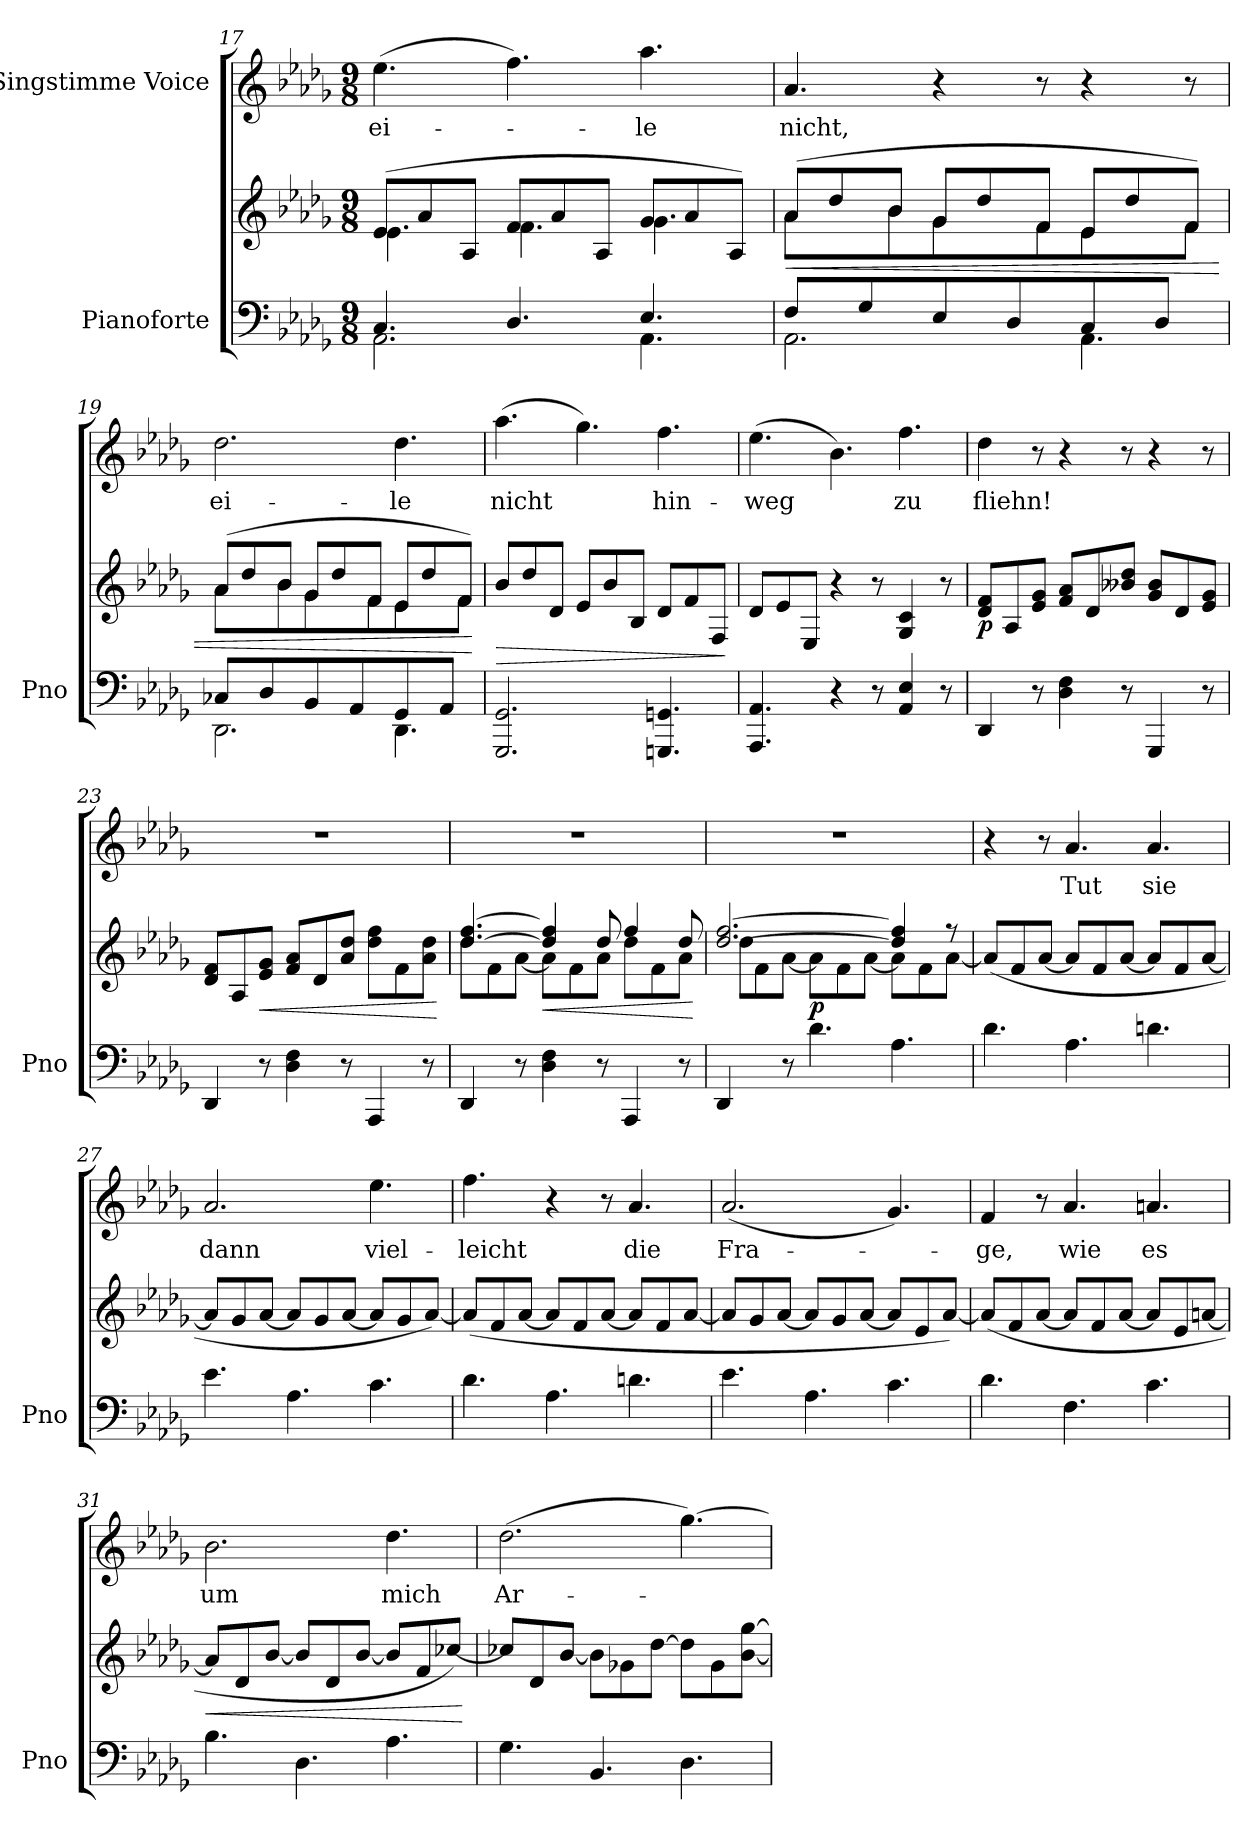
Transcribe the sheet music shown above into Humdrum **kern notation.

**kern	**kern	**dynam	**kern	**text
*part2	*part2	*part2	*part1	*part1
*staff3	*staff2	*staff2/3	*staff1	*staff1
*I"Pianoforte	*	*	*I"Singstimme Voice	*
*I'Pno	*	*	*	*
*clefF4	*clefG2	*	*clefG2	*
*k[b-e-a-d-g-]	*k[b-e-a-d-g-]	*	*k[b-e-a-d-g-]	*
*M9/8	*M9/8	*	*M9/8	*
=17	=17	=17	=17	=17
*^	*	*	*	*
!	!	!LO:TX:b:i:t=cresc.	!	!	!
!	!	!LO:N:head=solid	!	!	!LO:LY:b
*	*	*^	*	*	*
4.C/	2.AA-\	(8e-/L	4.e-\	.	(4.ee-\	ei-
.	.	8a-/	.	.	.	.
.	.	8A-/J	.	.	.	.
!	!	!LO:N:head=solid	!	!	!	!
4.D-/	.	8f/L	4.f\	.	4.ff\)	.
.	.	8a-/	.	.	.	.
.	.	8A-/J	.	.	.	.
!	!	!LO:N:head=solid	!	!	!	!LO:LY:b
4.E-/	4.AA-\	8g-/L	4.g-\	.	4.aa-\	-le
.	.	8a-/	.	.	.	.
.	.	8A-/J)	.	.	.	.
=18	=18	=18	=18	=18	=18	=18
*Xtuplet	*	*	*	*	*	*
!	!	!	!	!LO:HP:b	!	!LO:LY:b
16%3F/L	2.AA-\	(8a-/L	8a-\L	<	4.a-/	nicht,
.	.	8dd-/	8ryy	.	.	.
16%3G-/	.	.	.	.	.	.
.	.	8b-/J	8b-\	.	.	.
16%3E-/	.	8g-/L	8g-\	.	4r	.
.	.	8dd-/	8ryy	.	.	.
16%3D-/	.	.	.	.	.	.
.	.	8f/J	8f\	.	8r	.
!LO:N:head=solid	!	!	!	!	!	!
16%3C/	4.AA-\	8e-/L	8e-\	.	4r	.
.	.	8dd-/	8ryy	.	.	.
16%3D-/J	.	.	.	.	.	.
.	.	8f/J)	8f\J	.	8r	.
!!LO:LB:g=z
=19	=19	=19	=19	=19	=19	=19
!	!	!	!	!	!	!LO:LY:b
16%3C-X/L	2.DD-\	(8a-/L	8a-\L	.	2.dd-\	ei-
.	.	8dd-/	8ryy	.	.	.
16%3D-/	.	.	.	.	.	.
.	.	8b-/J	8b-\	.	.	.
16%3BB-/	.	8g-/L	8g-\	.	.	.
.	.	8dd-/	8ryy	.	.	.
16%3AA-/	.	.	.	.	.	.
.	.	8f/J	8f\	.	.	.
!LO:N:head=solid	!	!	!	!	!	!LO:LY:b
16%3GG-/	4.DD-\	8e-/L	8e-\	.	4.dd-\	-le
.	.	8dd-/	8ryy	.	.	.
16%3AA-/J	.	.	.	.	.	.
.	.	8f/J)	8f\J	.	.	.
*v	*v	*	*	*	*	*
*	*v	*v	*	*	*
.	.	[	.	.
!!LO:LB:g=z
=20	=20	=20	=20	=20
!	!	!LO:HP:b	!	!LO:LY:b
2.GGG-/ 2.GG-/	8b-/L	>	(4.aa-\	nicht
.	8dd-/	.	.	.
.	8d-/J	.	.	.
.	8e-/L	.	4.gg-\)	.
.	8b-/	.	.	.
.	8B-/J	.	.	.
!	!	!	!	!LO:LY:b
4.GGGn/ 4.GGn/	8d-/L	.	4.ff\	hin-
.	8f/	.	.	.
.	8F/J	.	.	.
.	.	]	.	.
=21	=21	=21	=21	=21
!	!	!	!	!LO:LY:b
4.AAA-/ 4.AA-/	8d-/L	.	(4.ee-\	-weg
.	8e-/	.	.	.
.	8E-/J	.	.	.
4r	4r	.	4.b-\)	.
8r	8r	.	.	.
!	!	!	!	!LO:LY:b
4AA-/ 4E-/	4G-/ 4c/	.	4.ff\	zu
8r	8r	.	.	.
=22	=22	=22	=22	=22
!	!	!LO:DY:b	!	!LO:LY:b
4DD-/	8d-/ 8f/L	p	4dd-\	fliehn!
.	8A-/	.	.	.
8r	8e-/ 8g-/J	.	8r	.
4D-\ 4F\	8f/ 8a-/L	.	4r	.
.	8d-/	.	.	.
8r	8b--X/ 8dd-/J	.	8r	.
4GGG-/	8g-/ 8b--/L	.	4r	.
.	8d-/	.	.	.
8r	8e-/ 8g-/J	.	8r	.
!!LO:LB:g=z
=23	=23	=23	=23	=23
4DD-/	8d-/ 8f/L	.	8%9r	.
.	8A-/	.	.	.
!	!	!LO:HP:b	!	!
8r	8e-/ 8g-/J	<	.	.
4D-\ 4F\	8f/ 8a-/L	.	.	.
.	8d-/	.	.	.
8r	8a-/ 8dd-/J	.	.	.
4AAA-/	8dd-\ 8ff\L	.	.	.
.	8f\	.	.	.
8r	8a-\ 8dd-\J	.	.	.
.	.	[	.	.
!!LO:PB:g=z
=24	=24	=24	=24	=24
*	*^	*	*	*
4DD-/	[4.dd-/ [4.ff/	8dd-\L	.	8%9r	.
.	.	8f\	.	.	.
8r	.	[8a-\J	.	.	.
!	!	!	!LO:HP:b	!	!
4D-\ 4F\	4dd-/] 4ff/]	8a-\L]	<	.	.
.	.	8f\	.	.	.
8r	8dd-/	8a-\J	.	.	.
4AAA-/	4ff/	8dd-\L	.	.	.
.	.	8f\	.	.	.
8r	8dd-/	8a-\J	.	.	.
*	*v	*v	*	*	*
.	.	[	.	.
=25	=25	=25	=25	=25
*	*^	*	*	*
4DD-/	[2.dd-/ [2.ff/	8dd-\L	.	8%9r	.
.	.	8f\	.	.	.
8r	.	[8a-\J	.	.	.
!	!	!	!LO:DY:b	!	!
4.d-\	.	8a-\L]	p	.	.
.	.	8f\	.	.	.
.	.	[8a-\J	.	.	.
4.A-\	4dd-/] 4ff/]	8a-\L]	.	.	.
.	.	8f\	.	.	.
.	8r	[8a-\J	.	.	.
*	*v	*v	*	*	*
=26	=26	=26	=26	=26
4.d-\	(8a-/L]	.	4r	.
.	8f/	.	.	.
.	[8a-/J	.	8r	.
!	!	!	!	!LO:LY:b
4.A-\	8a-/L]	.	4.a-/	Tut
.	8f/	.	.	.
.	[8a-/J	.	.	.
!	!	!	!	!LO:LY:b
4.dn\	8a-/L]	.	4.a-/	sie
.	8f/	.	.	.
.	[8a-/J	.	.	.
!!LO:LB:g=z
=27	=27	=27	=27	=27
!	!	!	!	!LO:LY:b
4.e-\	8a-/L]	.	2.a-/	dann
.	8g-/	.	.	.
.	[8a-/J	.	.	.
4.A-\	8a-/L]	.	.	.
.	8g-/	.	.	.
.	[8a-/J	.	.	.
!	!	!	!	!LO:LY:b
4.c\	8a-/L]	.	4.ee-\	viel-
.	8g-/	.	.	.
.	[8a-/J)	.	.	.
!!LO:LB:g=z
=28	=28	=28	=28	=28
!	!	!	!	!LO:LY:b
4.d-\	(8a-/L]	.	4.ff\	-leicht
.	8f/	.	.	.
.	[8a-/J	.	.	.
4.A-\	8a-/L]	.	4r	.
.	8f/	.	.	.
.	[8a-/J	.	8r	.
!	!	!	!	!LO:LY:b
4.dn\	8a-/L]	.	4.a-/	die
.	8f/	.	.	.
.	[8a-/J	.	.	.
=29	=29	=29	=29	=29
!	!	!	!	!LO:LY:b
4.e-\	8a-/L]	.	(2.a-/	Fra-
.	8g-/	.	.	.
.	[8a-/J	.	.	.
4.A-\	8a-/L]	.	.	.
.	8g-/	.	.	.
.	[8a-/J	.	.	.
4.c\	8a-/L]	.	4.g-/)	.
.	8e-/	.	.	.
.	[8a-/J)	.	.	.
=30	=30	=30	=30	=30
!	!	!	!	!LO:LY:b
4.d-\	(8a-/L]	.	4f/	-ge,
.	8f/	.	.	.
.	[8a-/J	.	8r	.
!	!	!	!	!LO:LY:b
4.F\	8a-/L]	.	4.a-/	wie
.	8f/	.	.	.
.	[8a-/J	.	.	.
!	!	!	!	!LO:LY:b
4.c\	8a-/L]	.	4.an/	es
.	8e-/	.	.	.
.	[8an/J	.	.	.
!!LO:LB:g=z
=31	=31	=31	=31	=31
!	!	!LO:HP:b	!	!LO:LY:b
4.B-\	8a/L]	<	2.b-\	um
.	8d-/	.	.	.
.	[8b-/J	.	.	.
4.D-\	8b-/L]	.	.	.
.	8d-/	.	.	.
.	[8b-/J	.	.	.
!	!	!	!	!LO:LY:b
4.A-\	8b-/L]	.	4.dd-\	mich
.	8f/	.	.	.
.	[8cc-X/J)	.	.	.
.	.	[	.	.
!!LO:PB:g=z
=32	=32	=32	=32	=32
!	!	!	!	!LO:LY:b
4.G-\	8cc-X/L]	.	(2.dd-\	Ar-
.	8d-/	.	.	.
.	[8b-/J	.	.	.
4.BB-/	8b-\L]	.	.	.
.	8g-X\	.	.	.
.	[8dd-\J	.	.	.
4.D-\	8dd-\L]	.	[4.gg-\)	.
.	8g-\	.	.	.
.	[8b-\ [8gg-\J	.	.	.
=	=	=	=	=
*-	*-	*-	*-	*-
